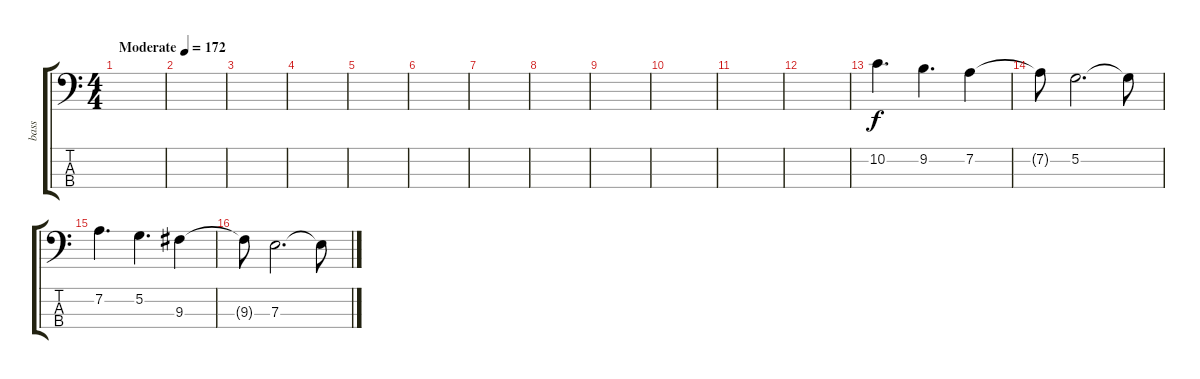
\track ("bass" "bass") {solo instrument electricbassfinger}
\staff {score tabs}
\tuning (G2 D2 A1 E1) {hide}
\ts (4 4)
\tempo (172 "Moderate")
\clef f4
\ks c
|
|
|
|
|
|
|
|
|
|
|
|
10.2.4{d} 9.2.4{d} 7.2.4 |
7.2{t}.8 5.2.2{d} 5.2{t}.8 |
7.2.4{d} 5.2.4{d} 9.3.4 |
9.3{t}.8 7.3.2{d} 7.3{t}.8
